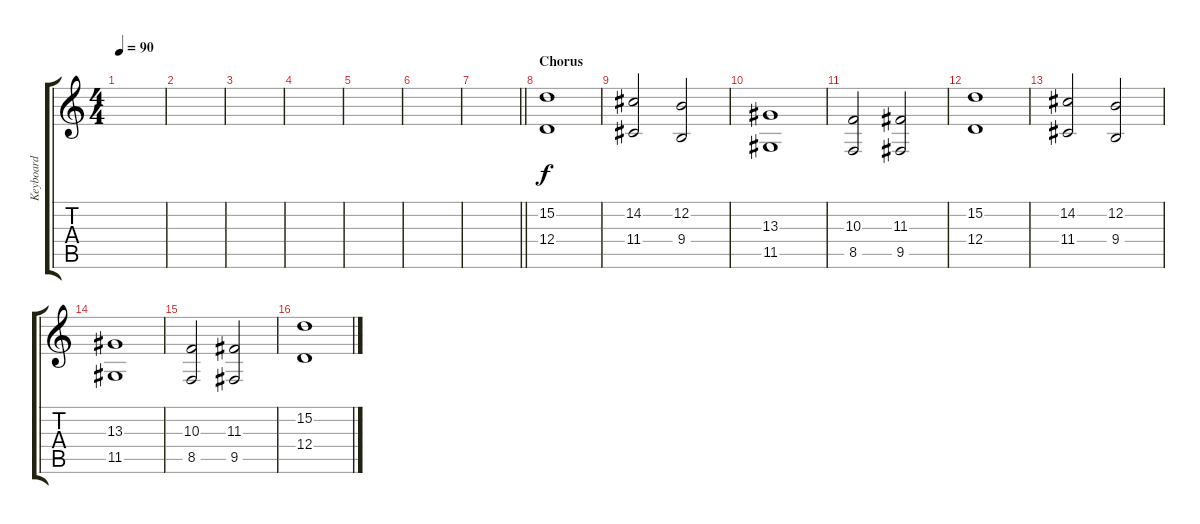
\track ("Keyboard" "Keyboard") {instrument electricpiano2}
\staff {score tabs}
\tuning (E4 B3 G3 D3 A2 E2) {hide}
\ts (4 4)
\tempo 90
\clef g2
\ks c
|
|
|
|
|
|
\barLineRight lightlight
|
\section ("" "Chorus")
(15.2 12.4).1{instrument electricpiano2} |
(14.2 11.4).2 (12.2 9.4).2 |
(13.3 11.5).1 |
(10.3 8.5).2 (11.3 9.5).2 |
(15.2 12.4).1 |
(14.2 11.4).2 (12.2 9.4).2 |
(13.3 11.5).1 |
(10.3 8.5).2 (11.3 9.5).2 |
(15.2 12.4).1
